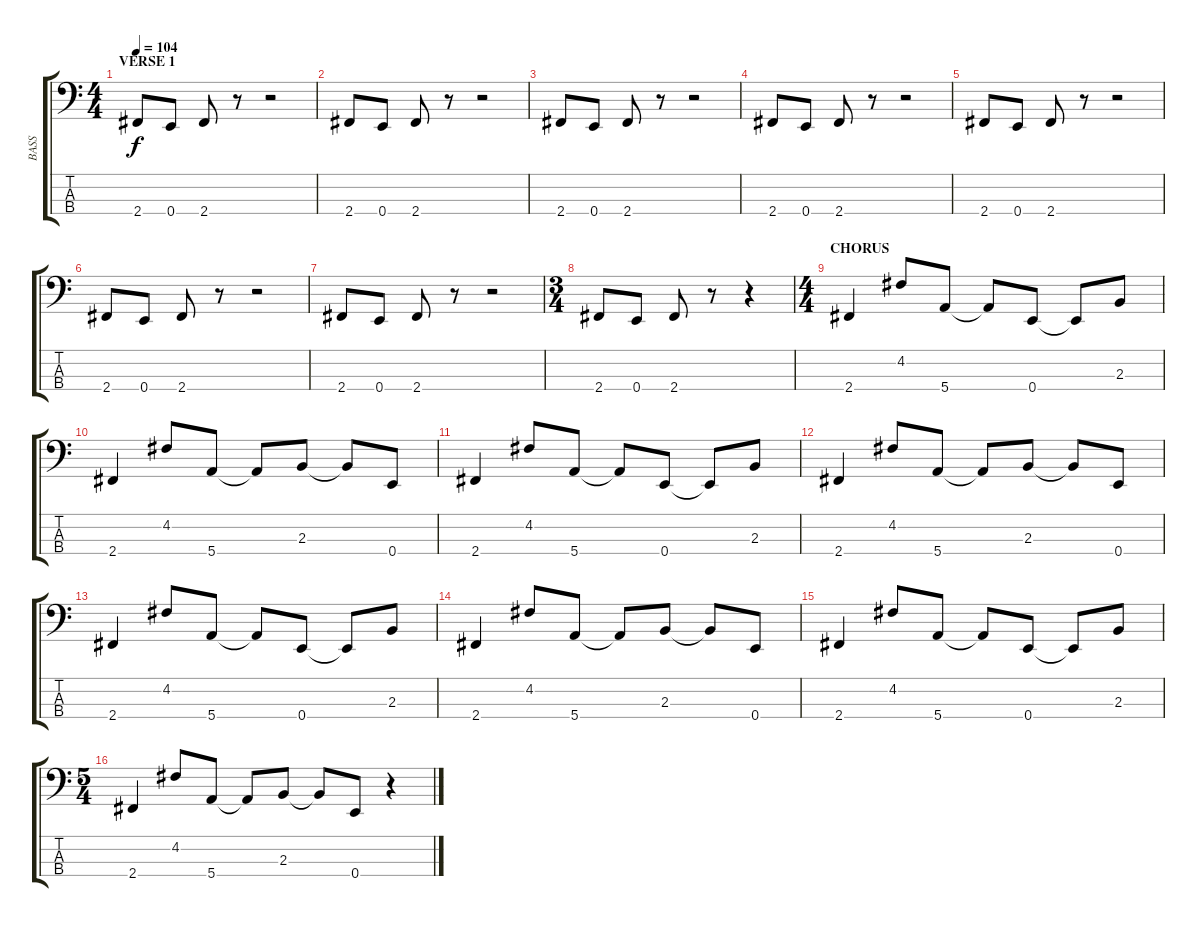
\track ("BASS" "BASS") {instrument electricbassfinger}
\staff {score tabs}
\tuning (G2 D2 A1 E1) {hide}
\ts (4 4)
\section ("" "VERSE 1")
\tempo 104
\clef f4
\ks c
2.4.8{dy f} 0.4.8 2.4.8 r.8 r.2 |
2.4.8 0.4.8 2.4.8 r.8 r.2 |
2.4.8 0.4.8 2.4.8 r.8 r.2 |
2.4.8 0.4.8 2.4.8 r.8 r.2 |
2.4.8 0.4.8 2.4.8 r.8 r.2 |
2.4.8 0.4.8 2.4.8 r.8 r.2 |
2.4.8 0.4.8 2.4.8 r.8 r.2 |
\ts (3 4)
2.4.8 0.4.8 2.4.8 r.8 r.4 |
\ts (4 4)
\section ("" "CHORUS")
2.4.4 4.2.8 5.4.8 5.4{t}.8 0.4.8 0.4{t}.8 2.3.8 |
2.4.4 4.2.8 5.4.8 5.4{t}.8 2.3.8 2.3{t}.8 0.4.8 |
2.4.4 4.2.8 5.4.8 5.4{t}.8 0.4.8 0.4{t}.8 2.3.8 |
2.4.4 4.2.8 5.4.8 5.4{t}.8 2.3.8 2.3{t}.8 0.4.8 |
2.4.4 4.2.8 5.4.8 5.4{t}.8 0.4.8 0.4{t}.8 2.3.8 |
2.4.4 4.2.8 5.4.8 5.4{t}.8 2.3.8 2.3{t}.8 0.4.8 |
2.4.4 4.2.8 5.4.8 5.4{t}.8 0.4.8 0.4{t}.8 2.3.8 |
\ts (5 4)
2.4.4 4.2.8 5.4.8 5.4{t}.8 2.3.8 2.3{t}.8 0.4.8 r.4
